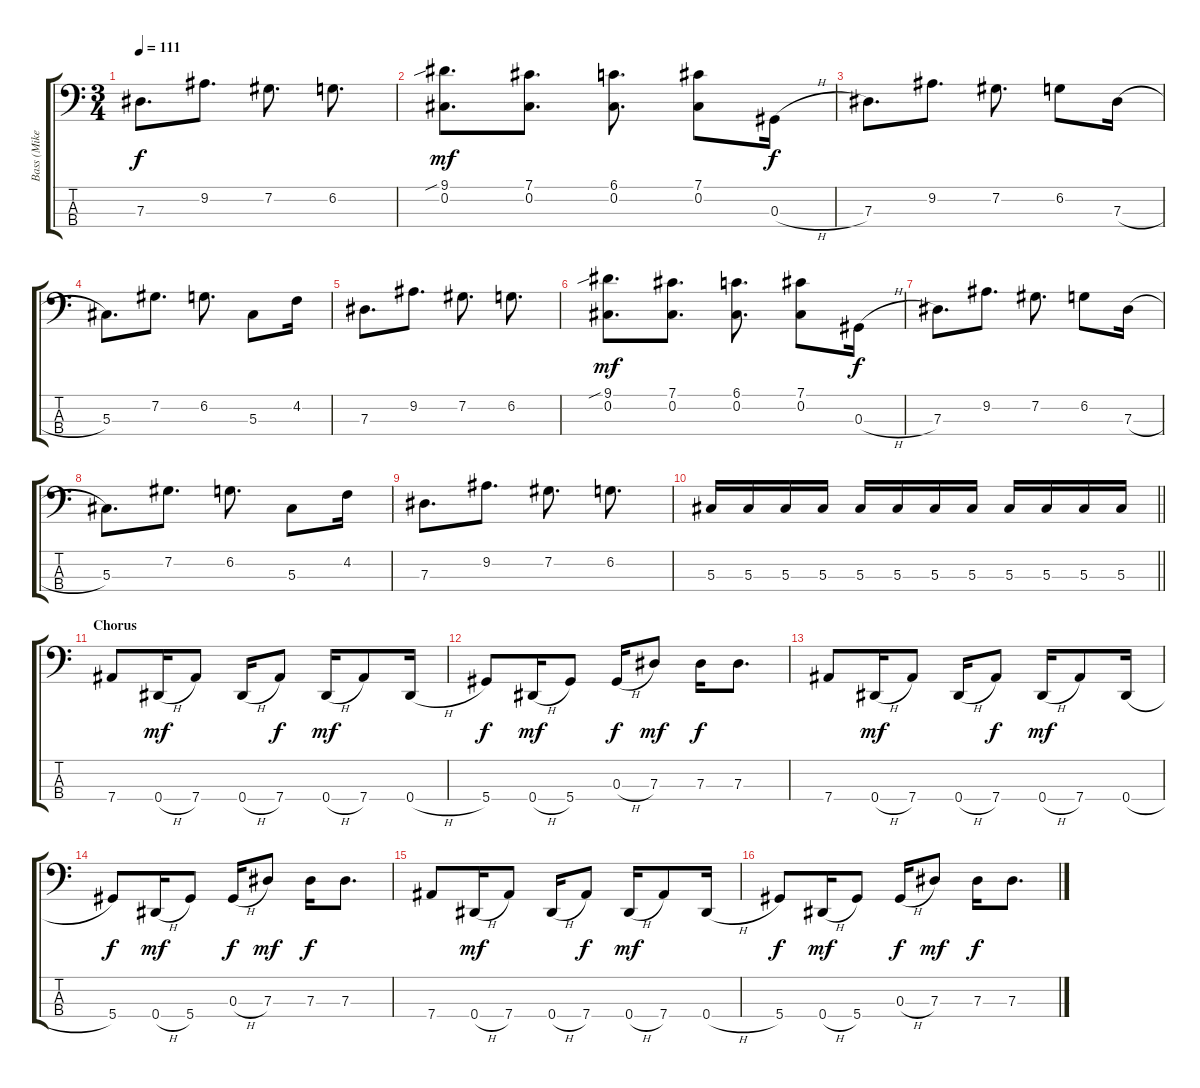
\track ("Bass (Mike Dirnt)" "Bass (Mike") {instrument electricbasspick}
\staff {score tabs}
\tuning (Gb2 Db2 Ab1 Eb1) {hide}
\ts (3 4)
\tempo 111
\clef f4
\ks c
7.3.8{d dy f} 9.2.8{d} 7.2.8{d} 6.2.8{d} |
(9.1{sib} 0.2).8{d dy mf} (7.1 0.2).8{d} (6.1 0.2).8{d} (7.1 0.2).8 0.3{h}.16{dy f} |
7.3.8{d} 9.2.8{d} 7.2.8{d} 6.2.8 7.3{h}.16 |
5.3.8{d} 7.2.8{d} 6.2.8{d} 5.3.8 4.2.16 |
7.3.8{d} 9.2.8{d} 7.2.8{d} 6.2.8{d} |
(9.1{sib} 0.2).8{d dy mf} (7.1 0.2).8{d} (6.1 0.2).8{d} (7.1 0.2).8 0.3{h}.16{dy f} |
7.3.8{d} 9.2.8{d} 7.2.8{d} 6.2.8 7.3{h}.16 |
5.3.8{d} 7.2.8{d} 6.2.8{d} 5.3.8 4.2.16 |
7.3.8{d} 9.2.8{d} 7.2.8{d} 6.2.8{d} |
\barLineRight lightlight
5.3.16 5.3.16 5.3.16 5.3.16 5.3.16 5.3.16 5.3.16 5.3.16 5.3.16 5.3.16 5.3.16 5.3.16 |
\section ("" "Chorus")
7.4.8 0.4{h}.16{dy mf} 7.4.8 0.4{h}.16 7.4.8{dy f} 0.4{h}.16{dy mf} 7.4.8 0.4{h}.16 |
5.4.8{dy f} 0.4{h}.16{dy mf} 5.4.8 0.3{h}.16{dy f} 7.3.8{dy mf} 7.3.16{dy f} 7.3.8{d} |
7.4.8 0.4{h}.16{dy mf} 7.4.8 0.4{h}.16 7.4.8{dy f} 0.4{h}.16{dy mf} 7.4.8 0.4{h}.16 |
5.4.8{dy f} 0.4{h}.16{dy mf} 5.4.8 0.3{h}.16{dy f} 7.3.8{dy mf} 7.3.16{dy f} 7.3.8{d} |
7.4.8 0.4{h}.16{dy mf} 7.4.8 0.4{h}.16 7.4.8{dy f} 0.4{h}.16{dy mf} 7.4.8 0.4{h}.16 |
5.4.8{dy f} 0.4{h}.16{dy mf} 5.4.8 0.3{h}.16{dy f} 7.3.8{dy mf} 7.3.16{dy f} 7.3.8{d}
